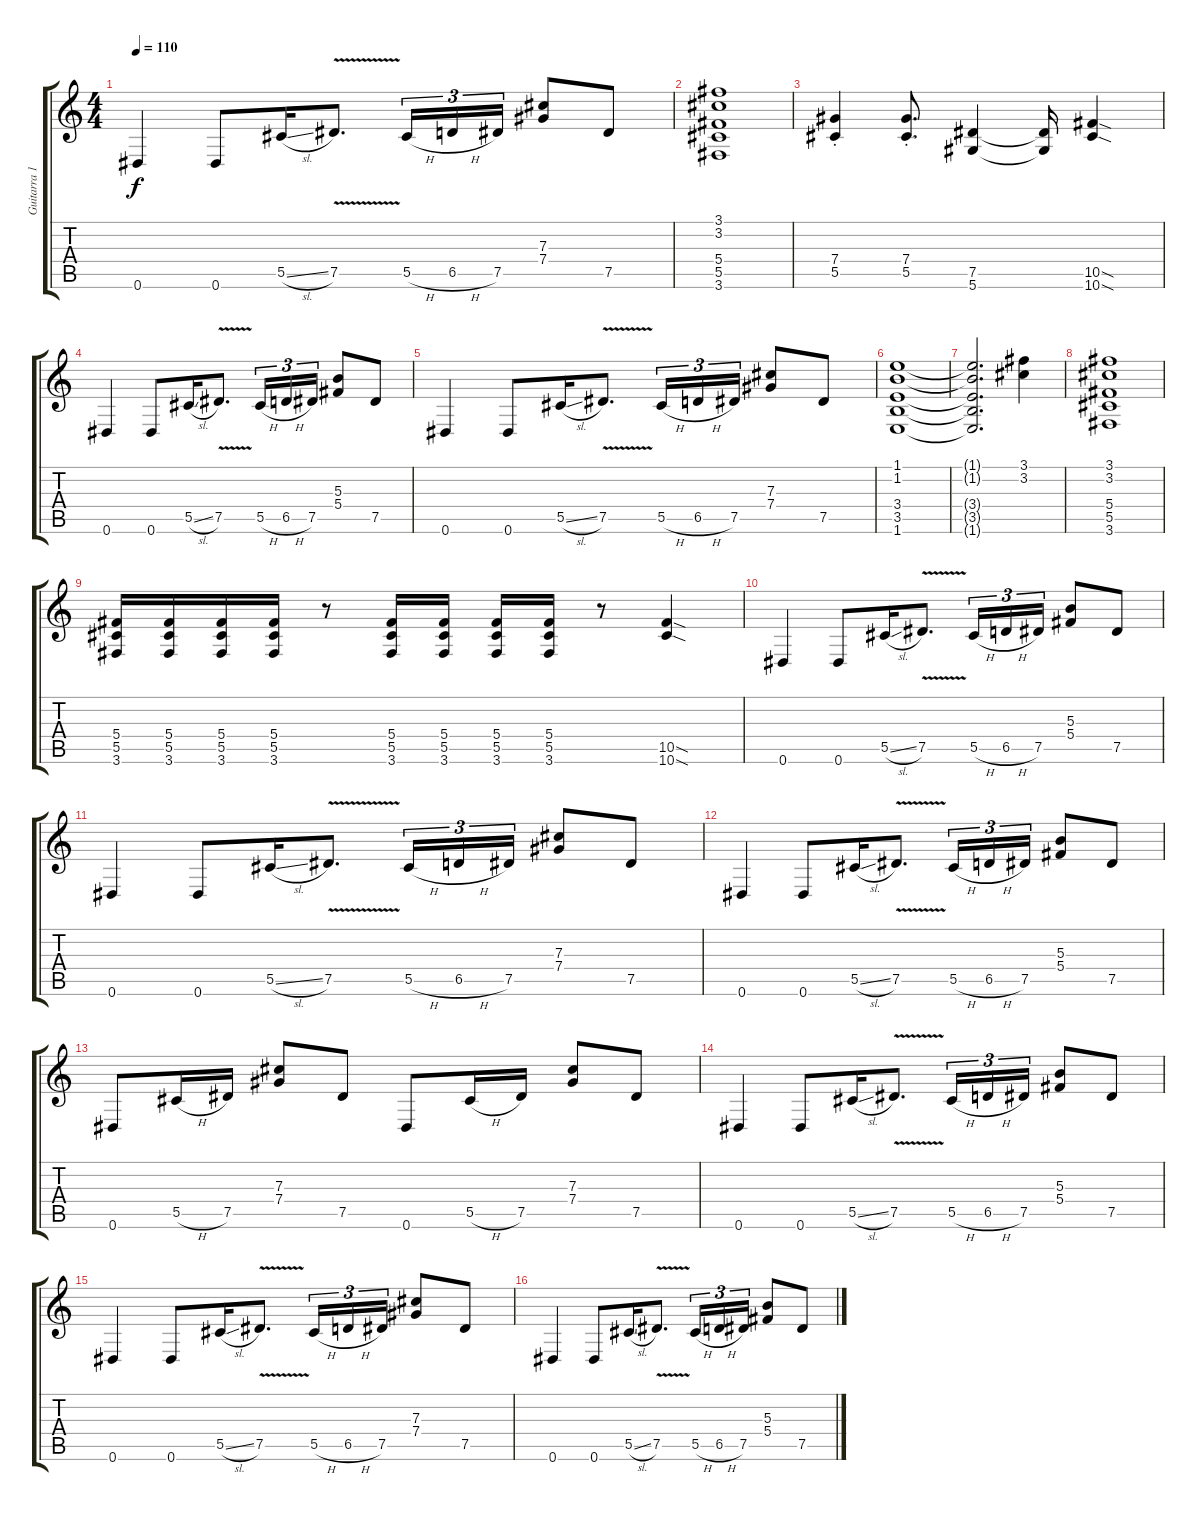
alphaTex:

\track ("Guitarra 1" "Guitarra 1") {instrument overdrivenguitar}
\staff {score tabs}
\tuning (Eb4 Bb3 Gb3 Db3 Ab2 Eb2) {hide}
\ts (4 4)
\tempo 110
\clef g2
\ks c
0.6.4{dy f} 0.6.8 5.5{sl}.16 7.5{v}.8{d} 5.5{h}.16{tu (3 2)} 6.5{h}.16{tu (3 2)} 7.5.16{tu (3 2)} (7.3 7.4).8 7.5.8 |
(3.1 3.2 5.4 5.5 3.6).1 |
(7.4{st} 5.5{st}).4 (7.4{st} 5.5{st}).8{d} (7.5 5.6).4 (7.5{t} 5.6{t}).16 (10.5{sod} 10.6{sod}).4 |
0.6.4 0.6.8 5.5{sl}.16 7.5{v}.8{d} 5.5{h}.16{tu (3 2)} 6.5{h}.16{tu (3 2)} 7.5.16{tu (3 2)} (5.3 5.4).8 7.5.8 |
0.6.4 0.6.8 5.5{sl}.16 7.5{v}.8{d} 5.5{h}.16{tu (3 2)} 6.5{h}.16{tu (3 2)} 7.5.16{tu (3 2)} (7.3 7.4).8 7.5.8 |
(1.1 1.2 3.4 3.5 1.6).1 |
(1.1{t} 1.2{t} 3.4{t} 3.5{t} 1.6{t}).2{d} (3.1 3.2).4 |
(3.1 3.2 5.4 5.5 3.6).1 |
(5.4 5.5 3.6).16 (5.4 5.5 3.6).16 (5.4 5.5 3.6).16 (5.4 5.5 3.6).16 r.8 (5.4 5.5 3.6).16 (5.4 5.5 3.6).16 (5.4 5.5 3.6).16 (5.4 5.5 3.6).16 r.8 (10.5{sod} 10.6{sod}).4 |
0.6.4 0.6.8 5.5{sl}.16 7.5{v}.8{d} 5.5{h}.16{tu (3 2)} 6.5{h}.16{tu (3 2)} 7.5.16{tu (3 2)} (5.3 5.4).8 7.5.8 |
0.6.4 0.6.8 5.5{sl}.16 7.5{v}.8{d} 5.5{h}.16{tu (3 2)} 6.5{h}.16{tu (3 2)} 7.5.16{tu (3 2)} (7.3 7.4).8 7.5.8 |
0.6.4 0.6.8 5.5{sl}.16 7.5{v}.8{d} 5.5{h}.16{tu (3 2)} 6.5{h}.16{tu (3 2)} 7.5.16{tu (3 2)} (5.3 5.4).8 7.5.8 |
0.6.8 5.5{h}.16 7.5.16 (7.3 7.4).8 7.5.8 0.6.8 5.5{h}.16 7.5.16 (7.3 7.4).8 7.5.8 |
0.6.4 0.6.8 5.5{sl}.16 7.5{v}.8{d} 5.5{h}.16{tu (3 2)} 6.5{h}.16{tu (3 2)} 7.5.16{tu (3 2)} (5.3 5.4).8 7.5.8 |
0.6.4 0.6.8 5.5{sl}.16 7.5{v}.8{d} 5.5{h}.16{tu (3 2)} 6.5{h}.16{tu (3 2)} 7.5.16{tu (3 2)} (7.3 7.4).8 7.5.8 |
0.6.4 0.6.8 5.5{sl}.16 7.5{v}.8{d} 5.5{h}.16{tu (3 2)} 6.5{h}.16{tu (3 2)} 7.5.16{tu (3 2)} (5.3 5.4).8 7.5.8
